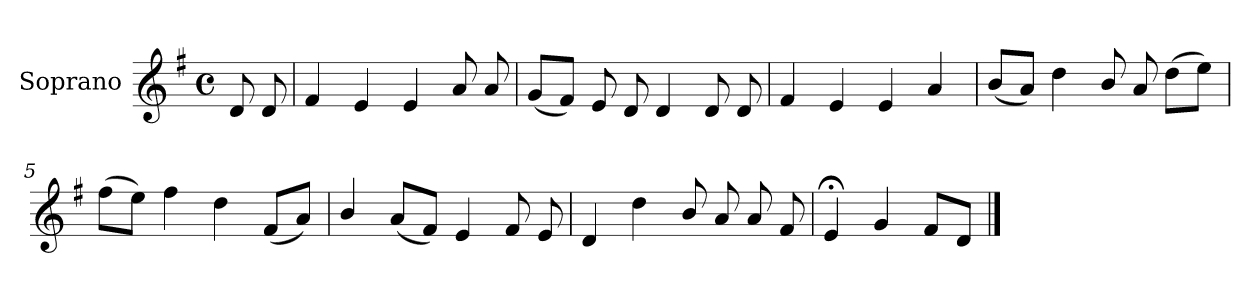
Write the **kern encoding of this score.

**kern
*part1
*staff1
*I"Soprano
*I'S.
*clefG2
*k[f#]
*M4/4
*met(c)
*MM120
=
8d/
8d/
=1
4f#/
4e/
4e/
8a/
8a/
=2
(<8g/L
8f#/J)
8e/
8d/
4d/
8d/
8d/
!!LO:LB:g=z
=3
4f#/
4e/
4e/
4a/
=4
(<8b/L
8a/J)
4dd\
8b/
8a/
(>8dd\L
8ee\J)
=5
(>8ff#\L
8ee\J)
4ff#\
4dd\
(<8f#/L
8a/J)
!!LO:LB:g=z
=6
4b/
(<8a/L
8f#/J)
4e/
8f#/
8e/
=7
4d/
4dd\
8b/
8a/
8a/
8f#/
=8
4e;</
4g/
8f#/L
8d/J
==
*-
